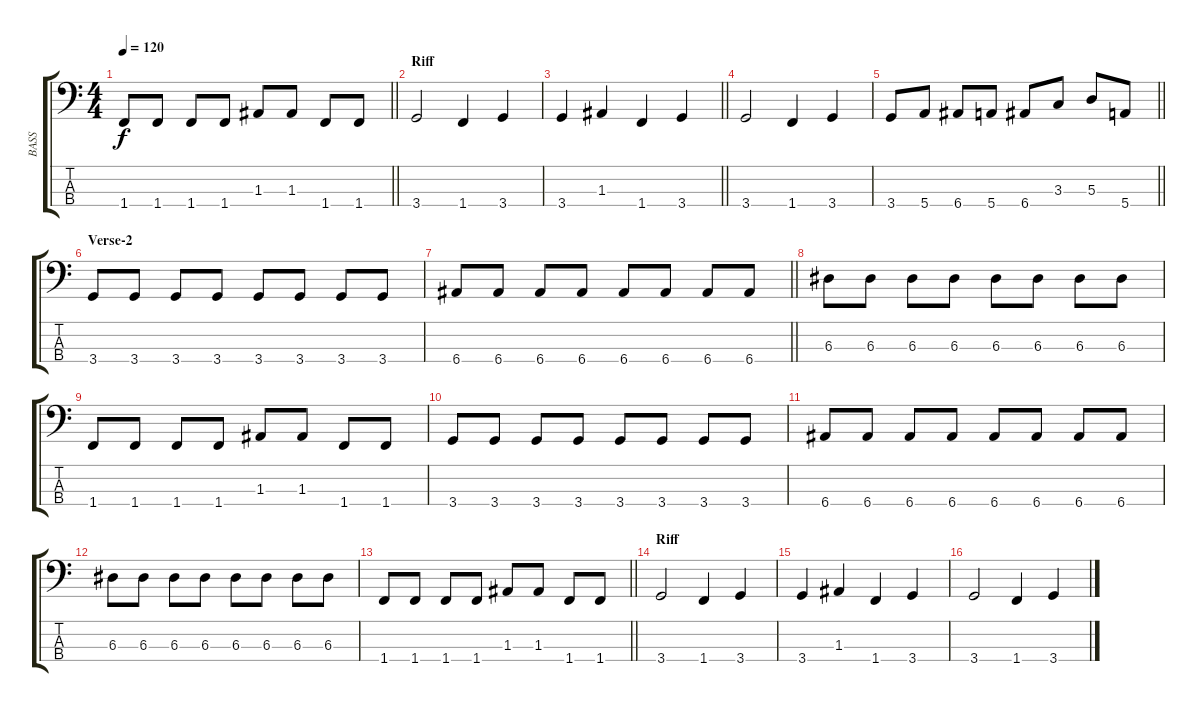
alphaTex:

\track ("BASS" "BASS") {instrument electricbassfinger}
\staff {score tabs}
\tuning (G2 D2 A1 E1) {hide}
\ts (4 4)
\tempo 120
\clef f4
\barLineRight lightlight
\ks c
1.4.8{dy f} 1.4.8 1.4.8 1.4.8 1.3.8 1.3.8 1.4.8 1.4.8 |
\section ("" "Riff")
3.4.2 1.4.4 3.4.4 |
\barLineRight lightlight
3.4.4 1.3.4 1.4.4 3.4.4 |
3.4.2 1.4.4 3.4.4 |
\barLineRight lightlight
3.4.8 5.4.8 6.4.8 5.4.8 6.4.8 3.3.8 5.3.8 5.4.8 |
\section ("" "Verse-2")
3.4.8 3.4.8 3.4.8 3.4.8 3.4.8 3.4.8 3.4.8 3.4.8 |
\barLineRight lightlight
6.4.8 6.4.8 6.4.8 6.4.8 6.4.8 6.4.8 6.4.8 6.4.8 |
6.3.8 6.3.8 6.3.8 6.3.8 6.3.8 6.3.8 6.3.8 6.3.8 |
1.4.8 1.4.8 1.4.8 1.4.8 1.3.8 1.3.8 1.4.8 1.4.8 |
3.4.8 3.4.8 3.4.8 3.4.8 3.4.8 3.4.8 3.4.8 3.4.8 |
6.4.8 6.4.8 6.4.8 6.4.8 6.4.8 6.4.8 6.4.8 6.4.8 |
6.3.8 6.3.8 6.3.8 6.3.8 6.3.8 6.3.8 6.3.8 6.3.8 |
\barLineRight lightlight
1.4.8 1.4.8 1.4.8 1.4.8 1.3.8 1.3.8 1.4.8 1.4.8 |
\section ("" "Riff")
3.4.2 1.4.4 3.4.4 |
3.4.4 1.3.4 1.4.4 3.4.4 |
3.4.2 1.4.4 3.4.4
